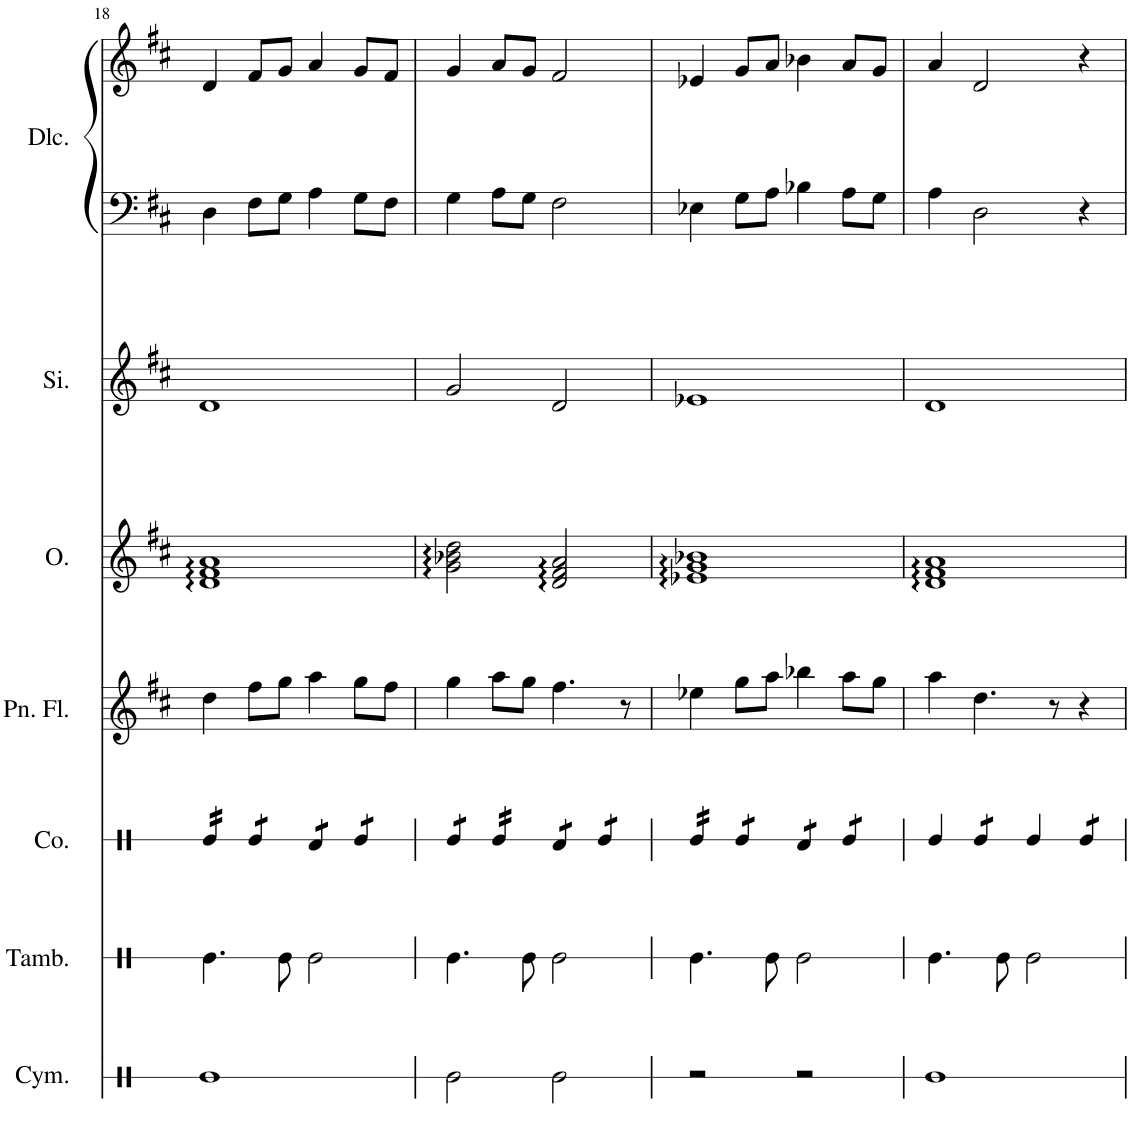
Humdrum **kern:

**kern	**kern	**kern	**kern	**kern	**kern	**kern	**kern
*part7	*part6	*part5	*part4	*part3	*part2	*part1	*part1
*staff8	*staff7	*staff6	*staff5	*staff4	*staff3	*staff2	*staff1
*I"Cymbals	*I"Tambourine	*I"Congas	*I"Pan Flute	*I"Oud	*I"Sitar	*I"Dulcimer	*
*I'Cym.	*I'Tamb.	*I'Co.	*I'Pn. Fl.	*I'O.	*I'Si.	*I'Dlc.	*
!!LO:PB:g=z
*clefX	*clefX	*clefX	*clefG2	*clefG2	*clefG2	*clefF4	*clefG2
*	*	*	*	*Trd7c12	*	*	*
*k[]	*k[]	*k[]	*k[f#c#]	*k[f#c#]	*k[f#c#]	*k[f#c#]	*k[f#c#]
*M4/4	*M4/4	*M4/4	*M4/4	*M4/4	*M4/4	*M4/4	*M4/4
=18	=18	=18	=18	=18	=18	=18	=18
*	*	*tremolo	*	*	*	*	*
1Re	4.Re\	16Re/LL	4dd\	1d 1f# 1a	1d	4D\	4d/
.	.	16Re/	.	.	.	.	.
.	.	16Re/	.	.	.	.	.
.	.	16Re/JJ	.	.	.	.	.
.	.	8Re/L	8ff#\L	.	.	8F#\L	8f#/L
.	8Re\	8Re/J	8gg\J	.	.	8G\J	8g/J
.	2Re\	8Rd/L	4aa\	.	.	4A\	4a/
.	.	8Rd/J	.	.	.	.	.
.	.	8Re/L	8gg\L	.	.	8G\L	8g/L
.	.	8Re/J	8ff#\J	.	.	8F#\J	8f#/J
=19	=19	=19	=19	=19	=19	=19	=19
2Re\	4.Re\	8Re/L	4gg\	2g\ 2b-X\ 2dd\	2g/	4G\	4g/
.	.	8Re/J	.	.	.	.	.
.	.	16Re/LL	8aa\L	.	.	8A\L	8a/L
.	.	16Re/	.	.	.	.	.
.	8Re\	16Re/	8gg\J	.	.	8G\J	8g/J
.	.	16Re/JJ	.	.	.	.	.
2Re\	2Re\	8Rd/L	4.ff#\	2d/ 2f#/ 2a/	2d/	2F#\	2f#/
.	.	8Rd/J	.	.	.	.	.
.	.	8Re/L	.	.	.	.	.
.	.	8Re/J	8r	.	.	.	.
=20	=20	=20	=20	=20	=20	=20	=20
2r	4.Re\	16Re/LL	4ee-X\	1e-X 1g 1b-X	1e-X	4E-X\	4e-X/
.	.	16Re/	.	.	.	.	.
.	.	16Re/	.	.	.	.	.
.	.	16Re/JJ	.	.	.	.	.
.	.	8Re/L	8gg\L	.	.	8G\L	8g/L
.	8Re\	8Re/J	8aa\J	.	.	8A\J	8a/J
2r	2Re\	8Rd/L	4bb-X\	.	.	4B-X\	4b-X\
.	.	8Rd/J	.	.	.	.	.
.	.	8Re/L	8aa\L	.	.	8A\L	8a/L
.	.	8Re/J	8gg\J	.	.	8G\J	8g/J
*	*	*Xtremolo	*	*	*	*	*
=21	=21	=21	=21	=21	=21	=21	=21
1Re	4.Re\	4Re/	4aa\	1d 1f# 1a	1d	4A\	4a/
*	*	*tremolo	*	*	*	*	*
.	.	8Re/L	4.dd\	.	.	2D\	2d/
.	8Re\	8Re/J	.	.	.	.	.
*	*	*Xtremolo	*	*	*	*	*
.	2Re\	4Re/	.	.	.	.	.
.	.	.	8r	.	.	.	.
*	*	*tremolo	*	*	*	*	*
.	.	8Re/L	4r	.	.	4r	4r
.	.	8Re/J	.	.	.	.	.
*	*	*Xtremolo	*	*	*	*	*
=	=	=	=	=	=	=	=
*-	*-	*-	*-	*-	*-	*-	*-
